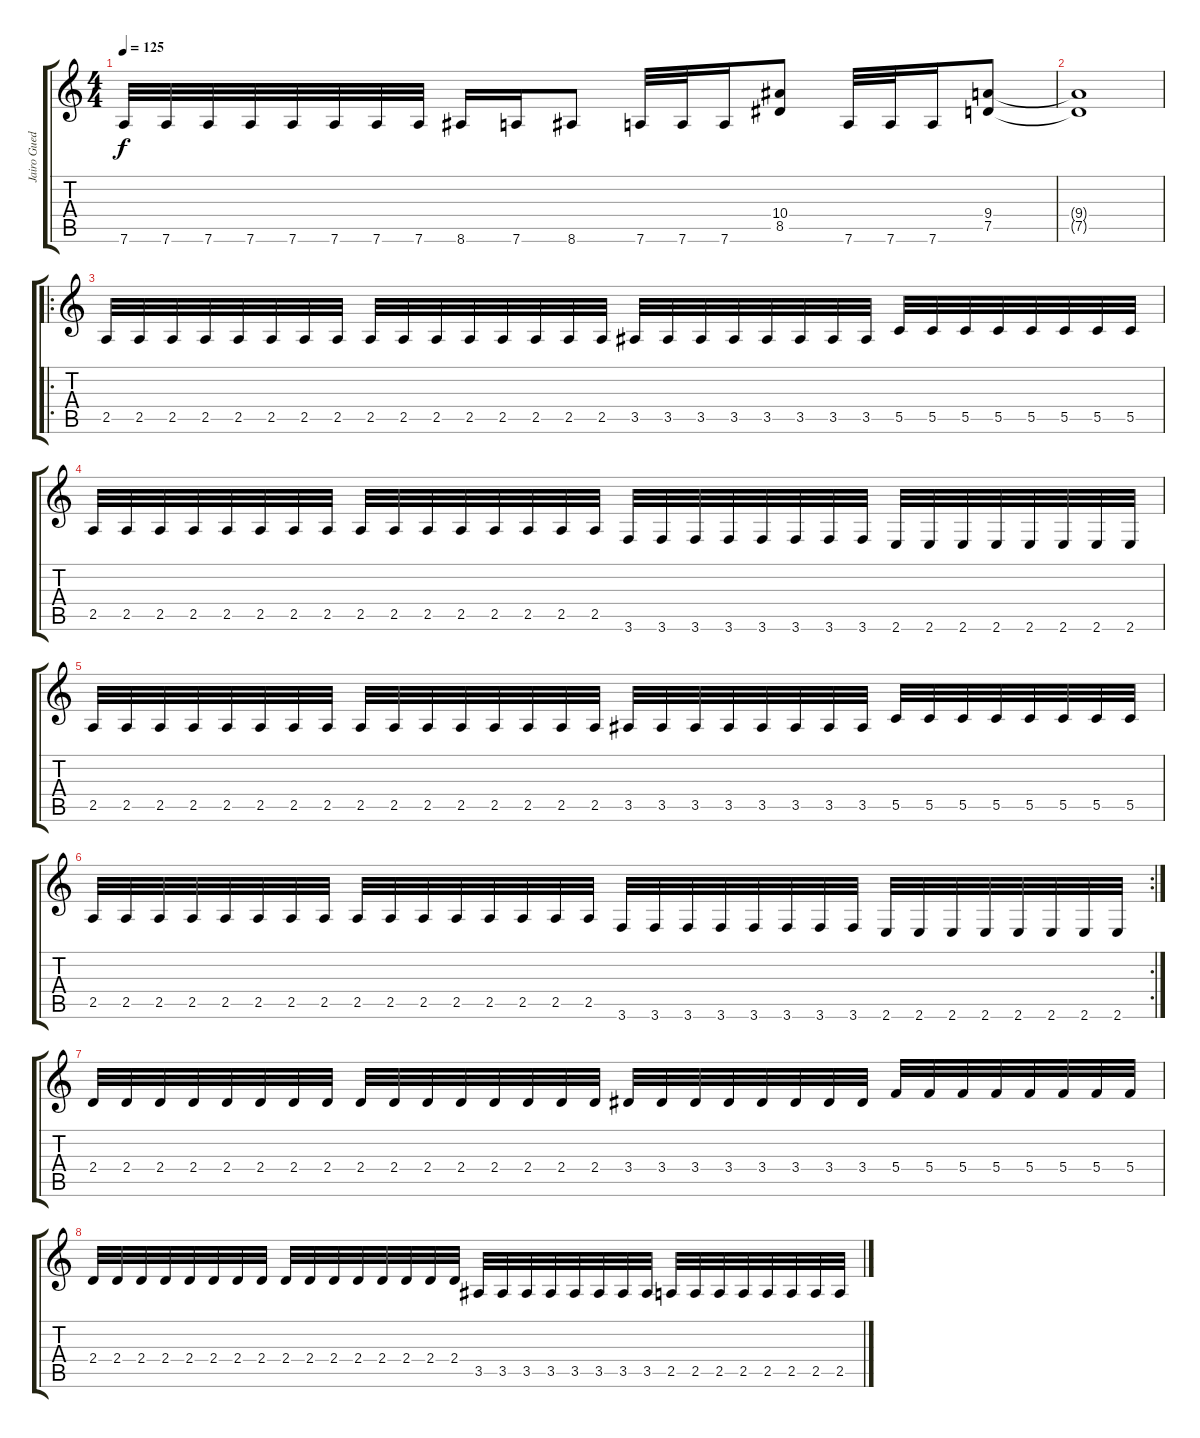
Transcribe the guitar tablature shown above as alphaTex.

\track ("Jairo Guedes" "Jairo Gued") {instrument overdrivenguitar}
\staff {score tabs}
\tuning (D4 A3 F3 C3 G2 D2) {hide}
\ts (4 4)
\tempo 125
\clef g2
\ks c
7.6.32{dy f} 7.6.32 7.6.32 7.6.32 7.6.32 7.6.32 7.6.32 7.6.32 8.6.16 7.6.16 8.6.8 7.6.32 7.6.32 7.6.16 (10.4 8.5).8 7.6.32 7.6.32 7.6.16 (9.4 7.5).8 |
(9.4{t} 7.5{t}).1 |
\ro
2.5.32 2.5.32 2.5.32 2.5.32 2.5.32 2.5.32 2.5.32 2.5.32 2.5.32 2.5.32 2.5.32 2.5.32 2.5.32 2.5.32 2.5.32 2.5.32 3.5.32 3.5.32 3.5.32 3.5.32 3.5.32 3.5.32 3.5.32 3.5.32 5.5.32 5.5.32 5.5.32 5.5.32 5.5.32 5.5.32 5.5.32 5.5.32 |
2.5.32 2.5.32 2.5.32 2.5.32 2.5.32 2.5.32 2.5.32 2.5.32 2.5.32 2.5.32 2.5.32 2.5.32 2.5.32 2.5.32 2.5.32 2.5.32 3.6.32 3.6.32 3.6.32 3.6.32 3.6.32 3.6.32 3.6.32 3.6.32 2.6.32 2.6.32 2.6.32 2.6.32 2.6.32 2.6.32 2.6.32 2.6.32 |
2.5.32 2.5.32 2.5.32 2.5.32 2.5.32 2.5.32 2.5.32 2.5.32 2.5.32 2.5.32 2.5.32 2.5.32 2.5.32 2.5.32 2.5.32 2.5.32 3.5.32 3.5.32 3.5.32 3.5.32 3.5.32 3.5.32 3.5.32 3.5.32 5.5.32 5.5.32 5.5.32 5.5.32 5.5.32 5.5.32 5.5.32 5.5.32 |
\rc 2
2.5.32 2.5.32 2.5.32 2.5.32 2.5.32 2.5.32 2.5.32 2.5.32 2.5.32 2.5.32 2.5.32 2.5.32 2.5.32 2.5.32 2.5.32 2.5.32 3.6.32 3.6.32 3.6.32 3.6.32 3.6.32 3.6.32 3.6.32 3.6.32 2.6.32 2.6.32 2.6.32 2.6.32 2.6.32 2.6.32 2.6.32 2.6.32 |
2.4.32 2.4.32 2.4.32 2.4.32 2.4.32 2.4.32 2.4.32 2.4.32 2.4.32 2.4.32 2.4.32 2.4.32 2.4.32 2.4.32 2.4.32 2.4.32 3.4.32 3.4.32 3.4.32 3.4.32 3.4.32 3.4.32 3.4.32 3.4.32 5.4.32 5.4.32 5.4.32 5.4.32 5.4.32 5.4.32 5.4.32 5.4.32 |
2.4.32 2.4.32 2.4.32 2.4.32 2.4.32 2.4.32 2.4.32 2.4.32 2.4.32 2.4.32 2.4.32 2.4.32 2.4.32 2.4.32 2.4.32 2.4.32 3.5.32 3.5.32 3.5.32 3.5.32 3.5.32 3.5.32 3.5.32 3.5.32 2.5.32 2.5.32 2.5.32 2.5.32 2.5.32 2.5.32 2.5.32 2.5.32
